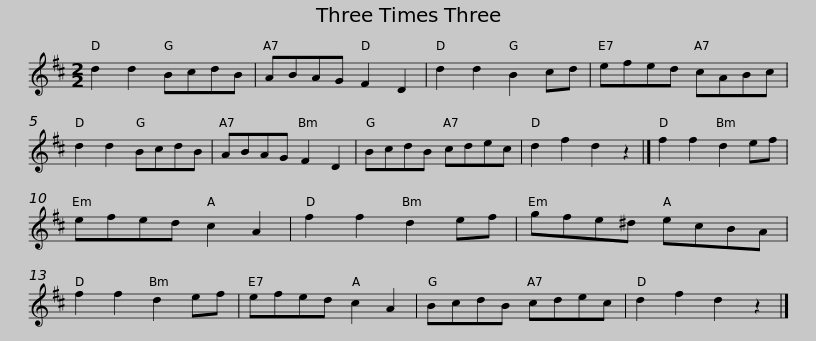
X:1
L:1/8
M:2/2
I:linebreak $
K:D
V:1 treble
V:1
 d2 d2 BcdB | ABAG F2 D2 | d2 d2 B2 cd | efed cABc | d2 d2 BcdB | %5
 ABAG F2 D2 |$ BcdB cdec | d2 f2 d2 z2 |] f2 f2 d2 ef | efed c2 A2 | %10
 f2 f2 d2 ef | gfe^d ecBA | f2 f2 d2 ef |$ efed c2 A2 | BcdB cdec | %15
 d2 f2 d2 z2 |] %16
